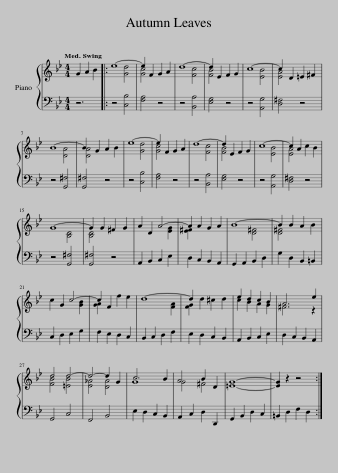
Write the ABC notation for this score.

X:1
%%score { ( 1 3 ) | 2 }
L:1/8
Q:1/4=72
M:4/4
I:linebreak $
K:Bb
V:1 treble
V:3 treble
V:2 bass
V:1
 G2 A2 B2 |: e8- | e2 F2 G2 A2 | d8- | d2 E2 F2 G2 | %5
 c8- | c2 D2 =E2 ^F2 |$ B8- | B2 G2 A2 B2 | e8- | %10
 e2 F2 G2 A2 | d8- | d2 E2 F2 G2 | c8- | c2 A2 c2 B2 |$ %15
 G8- | G2 G2 ^F2 G2 | A2 D2 A4- | A2 A2 G2 A2 | B8- | %20
 B2 B2 A2 B2 |$ c2 G2 c4- | c2 F2 f2 e2 | d8- | d2 d2 ^c2 d2 | %25
 e2 d2 c2 B2 | A6 e2 |$ d4 d4- | d4- d2 G2 | c6 B2 | %30
 A4 B2 D2 | [=EG]8- | [EG]2 z2 z4 :| %33
V:2
 z6 |: z4 [C,B,]4 | [F,A,]4 z4 | z4 [B,,A,]4 | [E,G,]4 z4 | %5
 z4 [A,,G,]4 | [D,^F,]4 z4 |$ z4 [G,,^F,]4 | [G,,^F,]4 z4 | z4 [C,B,]4 | %10
 [F,A,]4 z4 | z4 [B,,A,]4 | [E,G,]4 z4 | z4 [A,,G,]4 | [D,^F,]4 z4 |$ %15
 z4 [G,,^F,]4 | [G,,^F,]4 z4 | A,,2 B,,2 C,2 E,2 | D,2 C,2 B,,2 A,,2 | G,,2 A,,2 B,,2 D,2 | %20
 G,2 D,2 B,,2 =B,,2 |$ C,2 D,2 E,2 G,2 | F,2 E,2 D,2 C,2 | B,,2 C,2 D,2 F,2 | E,2 D,2 C,2 B,,2 | %25
 A,,2 B,,2 C,2 E,2 | D,2 C,2 B,,2 A,,2 |$ G,,4 C,4 | F,,4 B,,4 | E,2 D,2 C,2 B,,2 | %30
 A,,2 C,2 D,2 D,,2 | G,,2 B,,2 D,2 C,2 | =B,,2 D,2 F,2 D,2 :| %33
V:3
 x6 |: x4 [Gd]4 | [Gc]4 x4 | x4 [Fc]4 | [FB]4 x4 | %5
 x4 [EB]4 | [EA]4 x4 |$ x4 [DA]4 | [DA]4 x4 | x4 [Gd]4 | %10
 [Gc]4 x4 | x4 [Fc]4 | [FB]4 x4 | x4 [EB]4 | [EA]4 x4 |$ %15
 x4 [B,D]4 | [B,D]4 x4 | x4 x2 [EG]2 | [E^F]2 x2 x4 | x4 [D^F]4 | %20
 [D^F]4 x4 |$ x4 x2 [GB]2 | [GA]2 x2 x4 | x4 x2 [FA]2 | [FG]2 x2 x4 | %25
 c2 B2 A2 G2 | ^F6 z2 |$ [FB]4 [=EB]4 | [E_A]4 [DA]4 | G8 | %30
 G4 ^F4 | x8 | x8 :| %33
